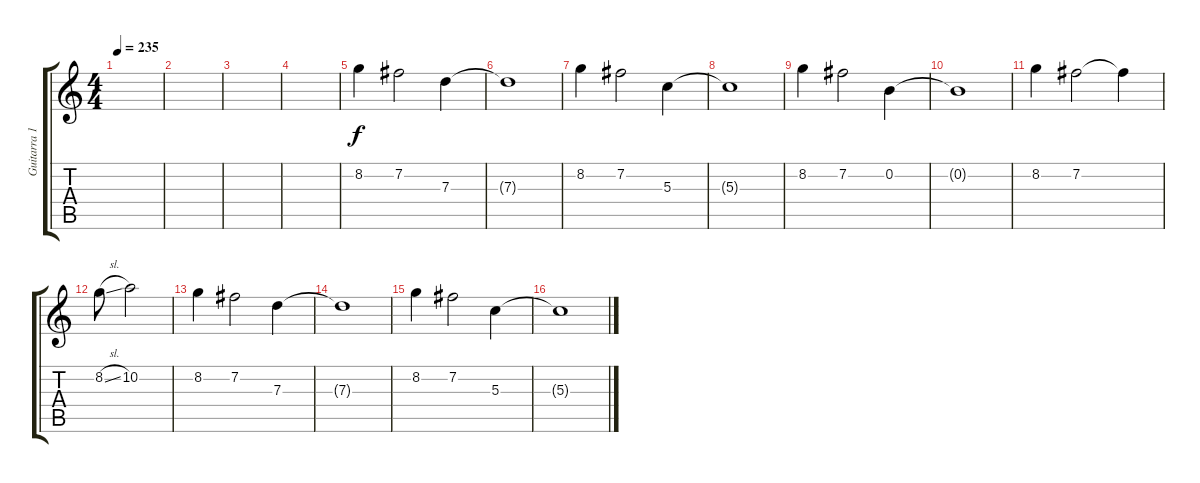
\track ("Guitarra 1" "Guitarra 1") {instrument overdrivenguitar}
\staff {score tabs}
\tuning (E4 B3 G3 D3 A2 E2) {hide}
\ts (4 4)
\tempo 235
\clef g2
\ks c
|
|
|
|
8.2.4 7.2.2 7.3.4 |
7.3{t}.1 |
8.2.4 7.2.2 5.3.4 |
5.3{t}.1 |
8.2.4 7.2.2 0.2.4 |
0.2{t}.1 |
8.2.4 7.2.2 7.2{t}.4 |
8.2{sl}.8 10.2.2 |
8.2.4 7.2.2 7.3.4 |
7.3{t}.1 |
8.2.4 7.2.2 5.3.4 |
5.3{t}.1
